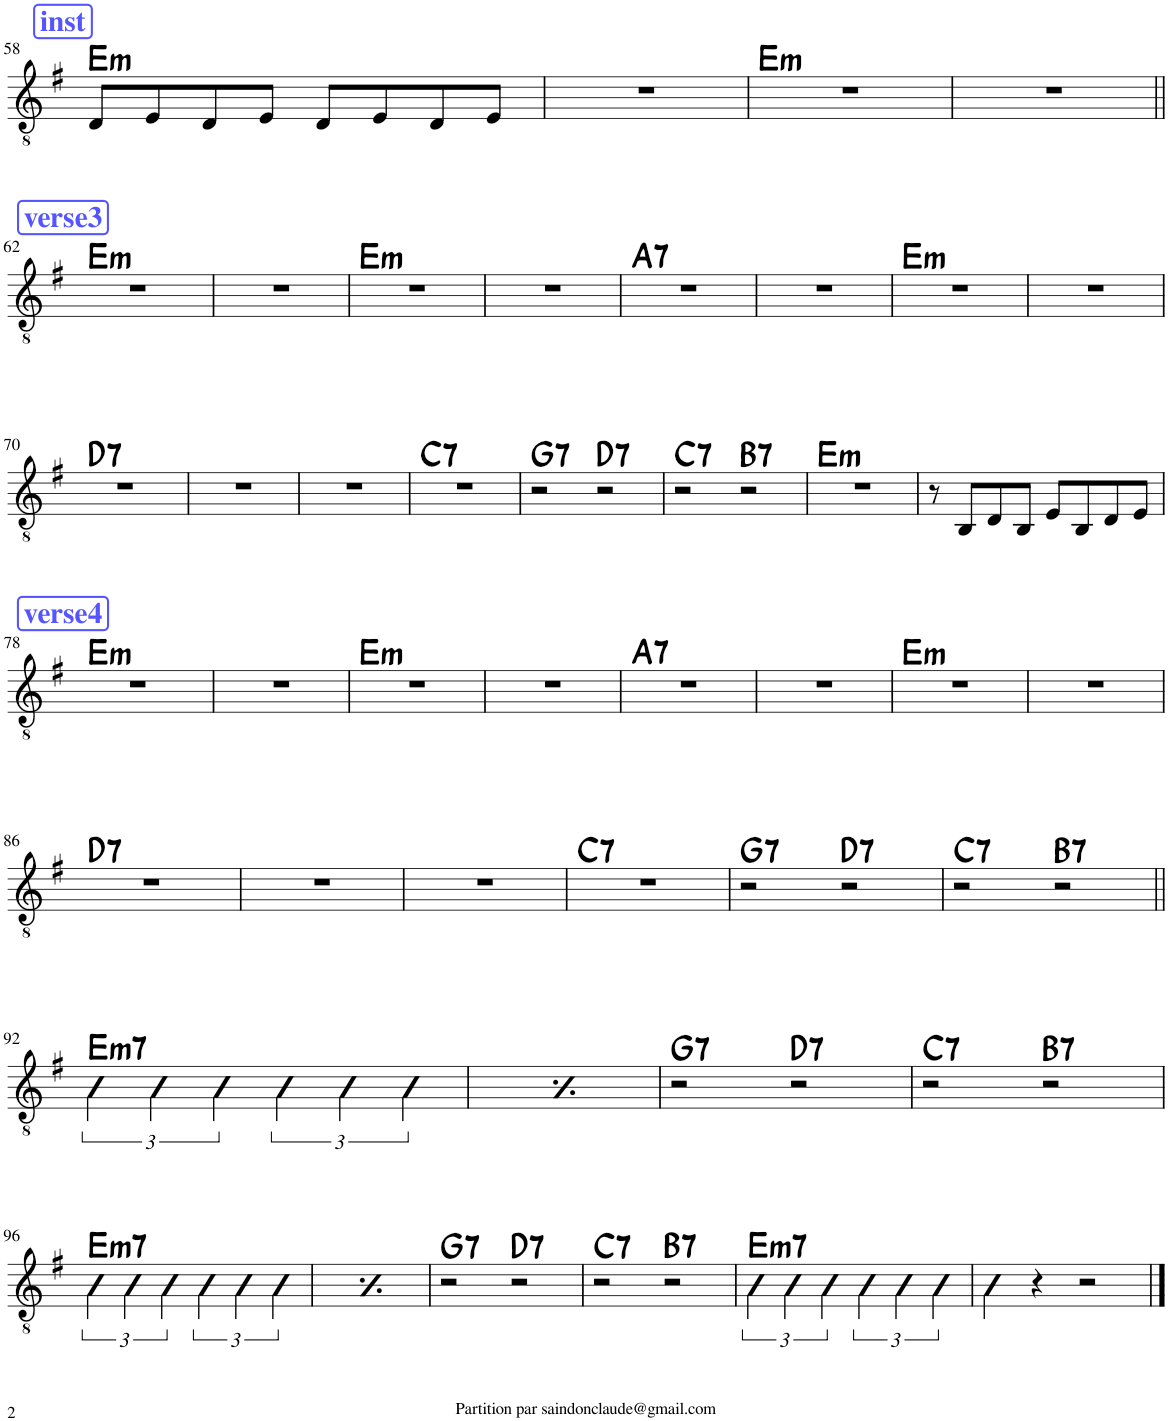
**kern	**harte
*part1	*part1
*staff1	*
*I"Classical Guitar	*
*I'Guit.	*
!!LO:PB:g=z
*clefGv2	*
*k[f#]	*
*M4/4	*
!!LO:REH:place=s1:a:B:cj:color=#5555FF:fs=14:t=inst
=58	=58
!	!LO:H:kt=m
8D/L	E:min
8E/	.
8D/	.
8E/J	.
8D/L	.
8E/	.
8D/	.
8E/J	.
=59	=59
1r	.
=60	=60
!	!LO:H:kt=m
1r	E:min
=61	=61
1r	.
!!LO:LB:g=z
!!LO:REH:place=s1:a:B:cj:color=#5555FF:fs=14:t=verse3
=62||	=62||
!	!LO:H:kt=m
1r	E:min
=63	=63
1r	.
=64	=64
!	!LO:H:kt=m
1r	E:min
=65	=65
1r	.
=66	=66
!	!LO:H:kt=7
1r	A:7
=67	=67
1r	.
=68	=68
!	!LO:H:kt=m
1r	E:min
=69	=69
1r	.
!!LO:LB:g=z
=70	=70
!	!LO:H:kt=7
1r	D:7
=71	=71
1r	.
=72	=72
1r	.
=73	=73
!	!LO:H:kt=7
1r	C:7
=74	=74
!	!LO:H:kt=7
2r	G:7
!	!LO:H:kt=7
2r	D:7
=75	=75
!	!LO:H:kt=7
2r	C:7
!	!LO:H:kt=7
2r	B:7
=76	=76
!	!LO:H:kt=m
1r	E:min
=77	=77
8r	.
8BB/L	.
8D/	.
8BB/J	.
8E/L	.
8BB/	.
8D/	.
8E/J	.
!!LO:LB:g=z
!!LO:REH:place=s1:a:B:cj:color=#5555FF:fs=14:t=verse4
=78	=78
!	!LO:H:kt=m
1r	E:min
=79	=79
1r	.
=80	=80
!	!LO:H:kt=m
1r	E:min
=81	=81
1r	.
=82	=82
!	!LO:H:kt=7
1r	A:7
=83	=83
1r	.
=84	=84
!	!LO:H:kt=m
1r	E:min
=85	=85
1r	.
!!LO:LB:g=z
=86	=86
!	!LO:H:kt=7
1r	D:7
=87	=87
1r	.
=88	=88
1r	.
=89	=89
!	!LO:H:kt=7
1r	C:7
=90	=90
!	!LO:H:kt=7
2r	G:7
!	!LO:H:kt=7
2r	D:7
=91	=91
!	!LO:H:kt=7
2r	C:7
!	!LO:H:kt=7
2r	B:7
!!LO:LB:g=z
=92||	=92||
!	!LO:H:kt=m7
6E\	E:min7
6E\	.
6E\	.
6E\	.
6E\	.
6E\	.
=93	=93
!	!LO:H:kt=m7
6E\	E:min7
6E\	.
6E\	.
6E\	.
6E\	.
6E\	.
=94	=94
!	!LO:H:kt=7
2r	G:7
!	!LO:H:kt=7
2r	D:7
=95	=95
!	!LO:H:kt=7
2r	C:7
!	!LO:H:kt=7
2r	B:7
!!LO:LB:g=z
=96	=96
!	!LO:H:kt=m7
6E\	E:min7
6E\	.
6E\	.
6E\	.
6E\	.
6E\	.
=97	=97
!	!LO:H:kt=m7
6E\	E:min7
6E\	.
6E\	.
6E\	.
6E\	.
6E\	.
=98	=98
!	!LO:H:kt=7
2r	G:7
!	!LO:H:kt=7
2r	D:7
=99	=99
!	!LO:H:kt=7
2r	C:7
!	!LO:H:kt=7
2r	B:7
=100	=100
!	!LO:H:kt=m7
6E\	E:min7
6E\	.
6E\	.
6E\	.
6E\	.
6E\	.
=101	=101
4E\	.
4r	.
2r	.
==	==
*-	*-
